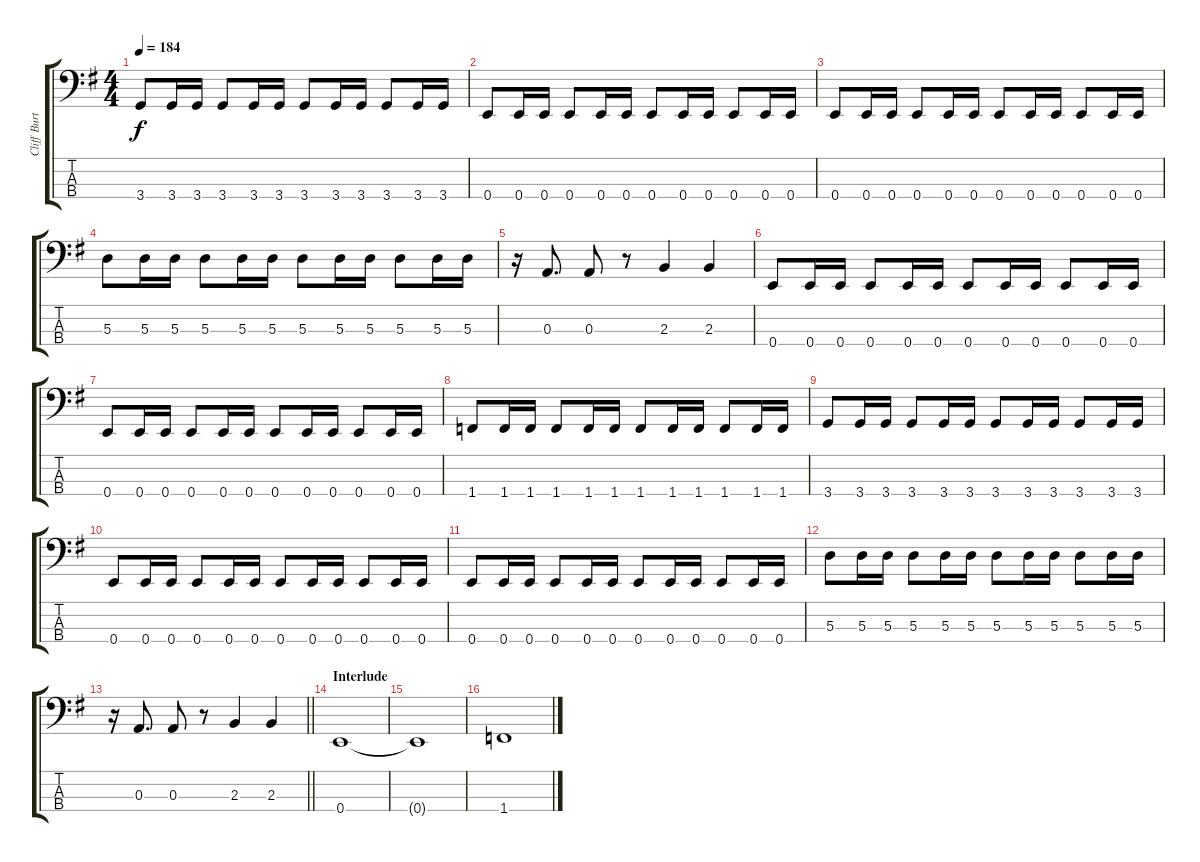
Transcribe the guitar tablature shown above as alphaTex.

\track ("Cliff Burton" "Cliff Burt") {instrument electricbassfinger}
\staff {score tabs}
\tuning (G2 D2 A1 E1) {hide}
\ts (4 4)
\tempo 184
\clef f4
\ks eminor
3.4.8{dy f} 3.4.16 3.4.16 3.4.8 3.4.16 3.4.16 3.4.8 3.4.16 3.4.16 3.4.8 3.4.16 3.4.16 |
0.4.8 0.4.16 0.4.16 0.4.8 0.4.16 0.4.16 0.4.8 0.4.16 0.4.16 0.4.8 0.4.16 0.4.16 |
0.4.8 0.4.16 0.4.16 0.4.8 0.4.16 0.4.16 0.4.8 0.4.16 0.4.16 0.4.8 0.4.16 0.4.16 |
5.3.8 5.3.16 5.3.16 5.3.8 5.3.16 5.3.16 5.3.8 5.3.16 5.3.16 5.3.8 5.3.16 5.3.16 |
r.16 0.3.8{d} 0.3.8 r.8 2.3.4 2.3.4 |
0.4.8 0.4.16 0.4.16 0.4.8 0.4.16 0.4.16 0.4.8 0.4.16 0.4.16 0.4.8 0.4.16 0.4.16 |
0.4.8 0.4.16 0.4.16 0.4.8 0.4.16 0.4.16 0.4.8 0.4.16 0.4.16 0.4.8 0.4.16 0.4.16 |
1.4.8 1.4.16 1.4.16 1.4.8 1.4.16 1.4.16 1.4.8 1.4.16 1.4.16 1.4.8 1.4.16 1.4.16 |
3.4.8 3.4.16 3.4.16 3.4.8 3.4.16 3.4.16 3.4.8 3.4.16 3.4.16 3.4.8 3.4.16 3.4.16 |
0.4.8 0.4.16 0.4.16 0.4.8 0.4.16 0.4.16 0.4.8 0.4.16 0.4.16 0.4.8 0.4.16 0.4.16 |
0.4.8 0.4.16 0.4.16 0.4.8 0.4.16 0.4.16 0.4.8 0.4.16 0.4.16 0.4.8 0.4.16 0.4.16 |
5.3.8 5.3.16 5.3.16 5.3.8 5.3.16 5.3.16 5.3.8 5.3.16 5.3.16 5.3.8 5.3.16 5.3.16 |
\barLineRight lightlight
r.16 0.3.8{d} 0.3.8 r.8 2.3.4 2.3.4 |
\section ("" "Interlude")
0.4.1 |
0.4{t}.1 |
1.4.1
